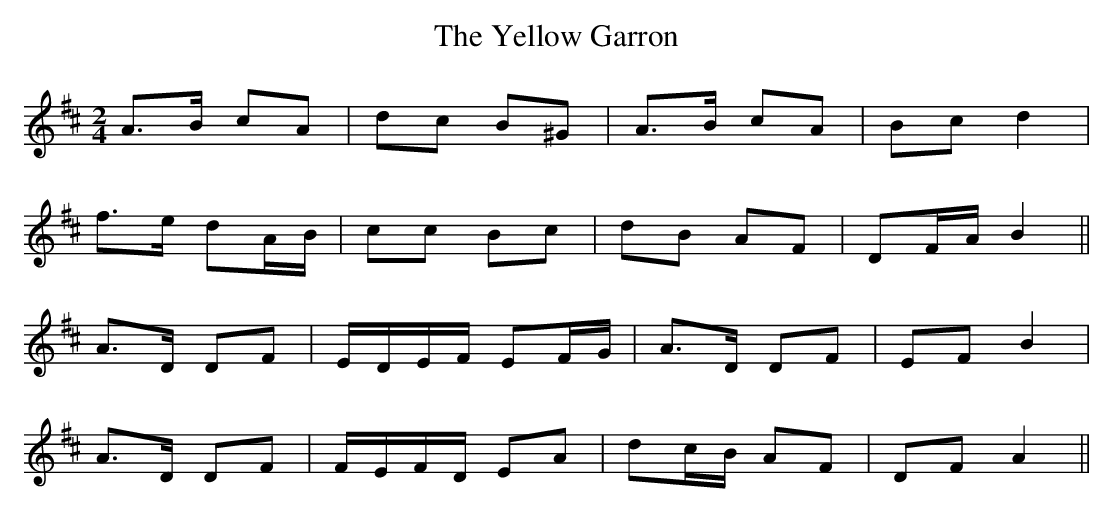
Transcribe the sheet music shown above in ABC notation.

X:1
T: The Yellow Garron
M:2/4
L:1/8
K:AMix
A>B cA | dc B^G | A>B cA | Bc d2 |
f>e dA/B/ | cc Bc | dB AF | DF/A/ B2 ||
A>D DF | E/D/E/F/ EF/G/ | A>D DF | EF B2 |
A>D DF | F/E/F/D/ EA | dc/B/ AF | DF A2 ||
